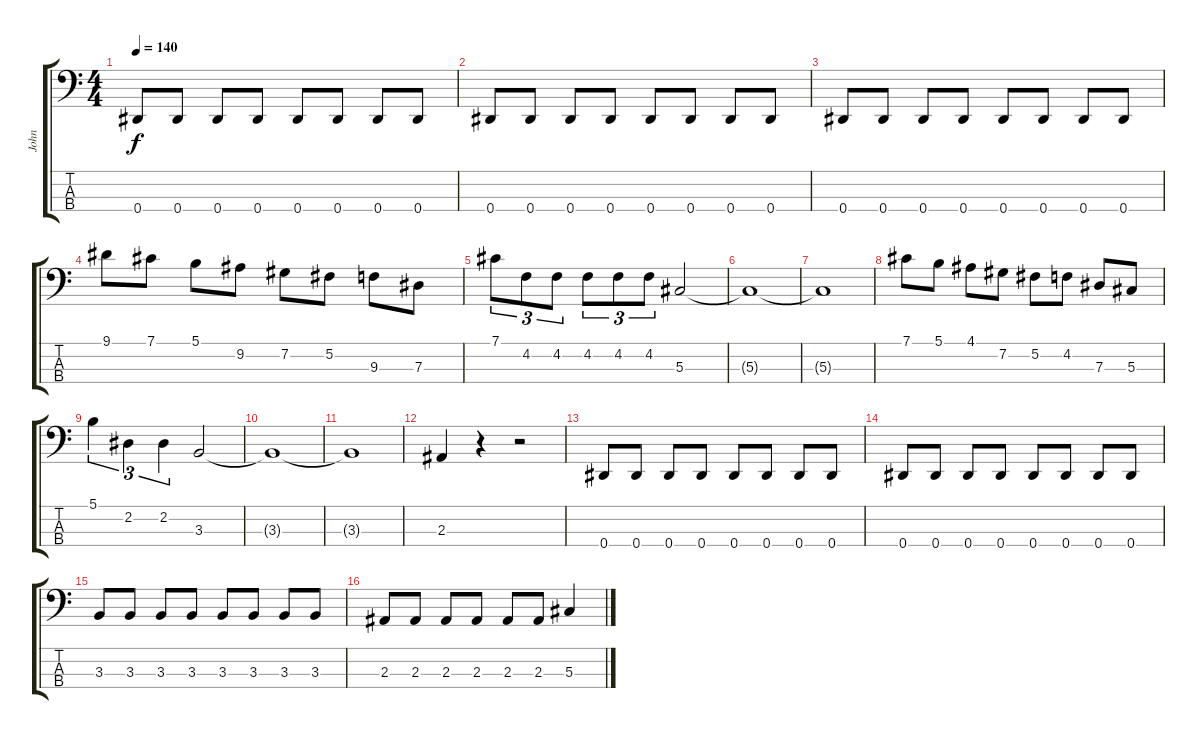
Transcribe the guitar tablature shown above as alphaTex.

\track ("John" "John") {instrument electricbassfinger}
\staff {score tabs}
\tuning (Gb2 Db2 Ab1 Eb1) {hide}
\ts (4 4)
\tempo 140
\clef f4
\ks c
0.4.8{dy f} 0.4.8 0.4.8 0.4.8 0.4.8 0.4.8 0.4.8 0.4.8 |
0.4.8 0.4.8 0.4.8 0.4.8 0.4.8 0.4.8 0.4.8 0.4.8 |
0.4.8 0.4.8 0.4.8 0.4.8 0.4.8 0.4.8 0.4.8 0.4.8 |
9.1.8 7.1.8 5.1.8 9.2.8 7.2.8 5.2.8 9.3.8 7.3.8 |
7.1.8{tu (3 2)} 4.2.8{tu (3 2)} 4.2.8{tu (3 2)} 4.2.8{tu (3 2)} 4.2.8{tu (3 2)} 4.2.8{tu (3 2)} 5.3.2 |
5.3{t}.1 |
5.3{t}.1 |
7.1.8 5.1.8 4.1.8 7.2.8 5.2.8 4.2.8 7.3.8 5.3.8 |
5.1.4{tu (3 2)} 2.2.4{tu (3 2)} 2.2.4{tu (3 2)} 3.3.2 |
3.3{t}.1 |
3.3{t}.1 |
2.3.4 r.4 r.2 |
0.4.8 0.4.8 0.4.8 0.4.8 0.4.8 0.4.8 0.4.8 0.4.8 |
0.4.8 0.4.8 0.4.8 0.4.8 0.4.8 0.4.8 0.4.8 0.4.8 |
3.3.8 3.3.8 3.3.8 3.3.8 3.3.8 3.3.8 3.3.8 3.3.8 |
2.3.8 2.3.8 2.3.8 2.3.8 2.3.8 2.3.8 5.3.4
